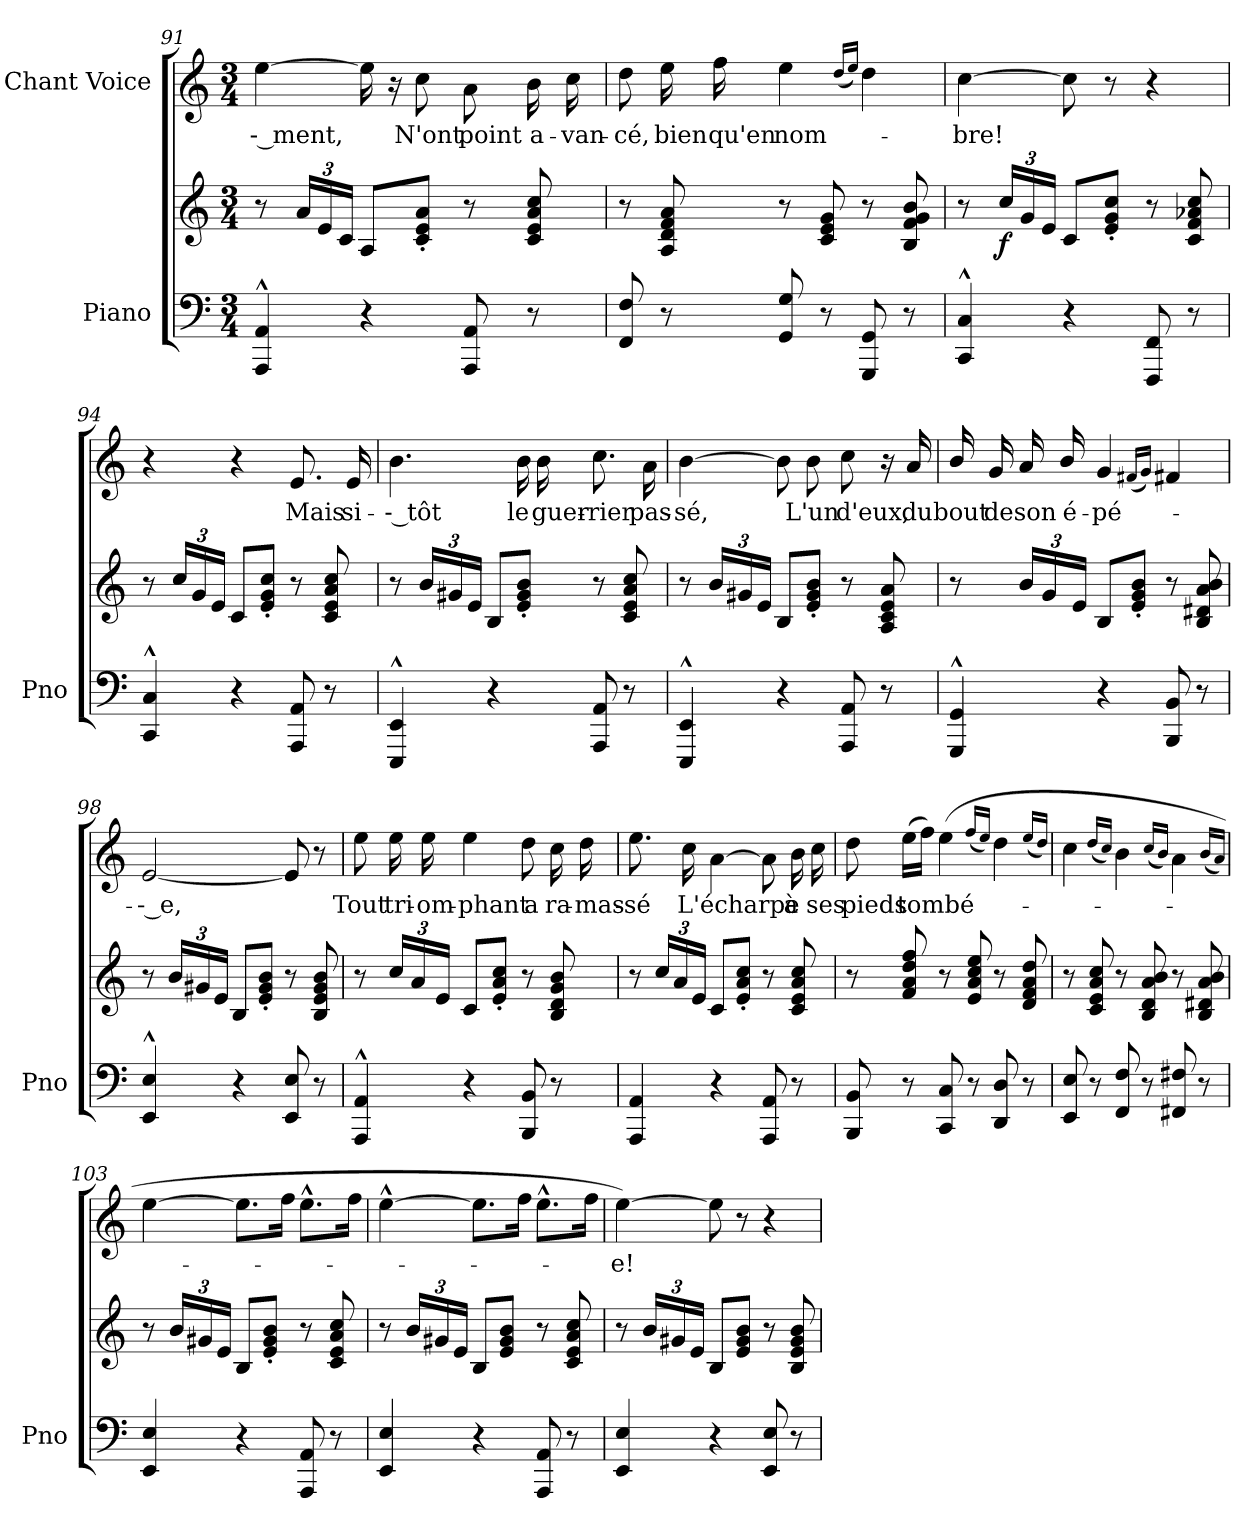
**kern	**kern	**dynam	**kern	**text
*part2	*part2	*part2	*part1	*part1
*staff3	*staff2	*staff2/3	*staff1	*staff1
*I"Piano	*	*	*I"Chant Voice	*
*I'Pno	*	*	*	*
*clefF4	*clefG2	*	*clefG2	*
*k[]	*k[]	*	*k[]	*
*M3/4	*M3/4	*	*M3/4	*
=91	=91	=91	=91	=91
4AAA/^^ 4AA/^^	8r	.	[4ee\	-- ment,
*	*Xbrackettup	*	*	*
.	24a/LL	.	.	.
.	24e/	.	.	.
.	24c/JJ	.	.	.
4r	8A/L	.	16ee\]	.
.	.	.	16r	.
.	8c/' 8e/' 8a/'J	.	8cc\	N'ont
8AAA/ 8AA/	8r	.	8a\	point
8r	8c/ 8e/ 8a/ 8cc/	.	16b\	a-
.	.	.	16cc\	-van-
=92	=92	=92	=92	=92
8FF/ 8F/	8r	.	8dd\	-cé,
8r	8A/ 8d/ 8f/ 8a/	.	16ee\	bien
.	.	.	16ff\	qu'en
8GG/ 8G/	8r	.	4ee\	nom-
8r	8c/ 8e/ 8g/	.	.	.
.	.	.	(16qdd/LL	.
.	.	.	16qee/JJ)	.
8GGG/ 8GG/	8r	.	4dd\	.
8r	8B/ 8f/ 8g/ 8b/	.	.	.
=93	=93	=93	=93	=93
4CC/^^ 4C/^^	8r	.	[4cc\	-bre!
!	!	!LO:DY:b	!	!
.	24cc/LL	f	.	.
.	24g/	.	.	.
.	24e/JJ	.	.	.
4r	8c/L	.	8cc\]	.
.	8e/' 8g/' 8cc/'J	.	8r	.
8FFF/ 8FF/	8r	.	4r	.
8r	8c/ 8f/ 8a-X/ 8cc/	.	.	.
=94	=94	=94	=94	=94
4CC/^^ 4C/^^	8r	.	4r	.
.	24cc/LL	.	.	.
.	24g/	.	.	.
.	24e/JJ	.	.	.
4r	8c/L	.	4r	.
.	8e/' 8g/' 8cc/'J	.	.	.
8AAA/ 8AA/	8r	.	8.e/	Mais
8r	8c/ 8e/ 8a/ 8cc/	.	.	.
.	.	.	16e/	si-
=95	=95	=95	=95	=95
4EEE/^^ 4EE/^^	8r	.	4.b\	-- tôt
.	24b/LL	.	.	.
.	24g#X/	.	.	.
.	24e/JJ	.	.	.
4r	8B/L	.	.	.
.	8e/' 8g#/' 8b/'J	.	16b\	le
.	.	.	16b\	guer-
8AAA/ 8AA/	8r	.	8.cc\	-rier
8r	8c/ 8e/ 8a/ 8cc/	.	.	.
.	.	.	16a\	pas-
=96	=96	=96	=96	=96
4EEE/^^ 4EE/^^	8r	.	[4b\	-sé,
.	24b/LL	.	.	.
.	24g#X/	.	.	.
.	24e/JJ	.	.	.
4r	8B/L	.	8b\]	.
.	8e/' 8g#/' 8b/'J	.	8b\	L'un
8AAA/ 8AA/	8r	.	8cc\	d'eux,
8r	8A/ 8c/ 8e/ 8a/	.	16r	.
.	.	.	16a/	du
=97	=97	=97	=97	=97
4GGG/^^ 4GG/^^	8r	.	16b/	bout
.	.	.	16g/	de
.	24b/LL	.	16a/	son
.	24g/	.	.	.
.	.	.	16b/	é-
.	24e/JJ	.	.	.
4r	8B/L	.	4g/	-pé-
.	8e/' 8g/' 8b/'J	.	.	.
.	.	.	(16qf#X/LL	.
.	.	.	16qg/JJ)	.
8BBB/ 8BB/	8r	.	4f#/	.
8r	8B/ 8d#X/ 8a/ 8b/	.	.	.
=98	=98	=98	=98	=98
4EE/^^ 4E/^^	8r	.	[2e/	-- e,
.	24b/LL	.	.	.
.	24g#X/	.	.	.
.	24e/JJ	.	.	.
4r	8B/L	.	.	.
.	8e/' 8g#/' 8b/'J	.	.	.
8EE/ 8E/	8r	.	8e/]	.
8r	8B/ 8e/ 8g#/ 8b/	.	8r	.
=99	=99	=99	=99	=99
4AAA/^^ 4AA/^^	8r	.	8ee\	Tout
.	24cc/LL	.	16ee\	tri-
.	24a/	.	.	.
.	.	.	16ee\	-om-
.	24e/JJ	.	.	.
4r	8c/L	.	4ee\	-phant
.	8e/' 8a/' 8cc/'J	.	.	.
8BBB/ 8BB/	8r	.	8dd\	a
8r	8B/ 8d/ 8g/ 8b/	.	16cc\	ra-
.	.	.	16dd\	-mas-
=100	=100	=100	=100	=100
4AAA/ 4AA/	8r	.	8.ee\	-sé
.	24cc/LL	.	.	.
.	24a/	.	.	.
.	.	.	16cc\	L'écharpe
.	24e/JJ	.	.	.
4r	8c/L	.	[4a\	.
.	8e/' 8a/' 8cc/'J	.	.	.
8AAA/ 8AA/	8r	.	8a\]	.
8r	8c/ 8e/ 8a/ 8cc/	.	16b\	à
.	.	.	16cc\	ses
=101	=101	=101	=101	=101
8BBB/ 8BB/	8r	.	8dd\	pieds
8r	8f/ 8a/ 8dd/ 8ff/	.	(16ee\LL	tombé-
.	.	.	16ff\JJ)	.
8CC/ 8C/	8r	.	(4ee\	.
8r	8e/ 8a/ 8cc/ 8ee/	.	.	.
.	.	.	(16qff/LL	.
.	.	.	16qee/JJ)	.
8DD/ 8D/	8r	.	4dd\	.
8r	8d/ 8f/ 8a/ 8dd/	.	.	.
.	.	.	(16qee/LL	.
.	.	.	16qdd/JJ)	.
=102	=102	=102	=102	=102
8EE/ 8E/	8r	.	4cc\	.
8r	8c/ 8e/ 8a/ 8cc/	.	.	.
.	.	.	(16qdd/LL	.
.	.	.	16qcc/JJ)	.
8FF/ 8F/	8r	.	4b\	.
8r	8B/ 8d/ 8a/ 8b/	.	.	.
.	.	.	(16qcc/LL	.
.	.	.	16qb/JJ)	.
8FF#X/ 8F#X/	8r	.	4a\	.
8r	8B/ 8d#X/ 8a/ 8b/	.	.	.
.	.	.	(16qb/LL	.
.	.	.	16qa/JJ)	.
=103	=103	=103	=103	=103
4EE/ 4E/	8r	.	[4ee\	.
.	24b/LL	.	.	.
.	24g#X/	.	.	.
.	24e/JJ	.	.	.
4r	8B/L	.	8.ee\L]	.
.	8e/' 8g#/' 8b/'J	.	.	.
.	.	.	16ff\Jk	.
8AAA/ 8AA/	8r	.	8.ee^^\L	.
8r	8c/ 8e/ 8a/ 8cc/	.	.	.
.	.	.	16ff\Jk	.
=104	=104	=104	=104	=104
4EE/ 4E/	8r	.	[4ee^^\	.
.	24b/LL	.	.	.
.	24g#X/	.	.	.
.	24e/JJ	.	.	.
4r	8B/L	.	8.ee\L]	.
.	8e/ 8g#/ 8b/J	.	.	.
.	.	.	16ff\Jk	.
8AAA/ 8AA/	8r	.	8.ee^^\L	.
8r	8c/ 8e/ 8a/ 8cc/	.	.	.
.	.	.	16ff\Jk	.
=105	=105	=105	=105	=105
4EE/ 4E/	8r	.	[4ee\)	-e!
.	24b/LL	.	.	.
.	24g#X/	.	.	.
.	24e/JJ	.	.	.
4r	8B/L	.	8ee\]	.
.	8e/ 8g#/ 8b/J	.	8r	.
8EE/ 8E/	8r	.	4r	.
8r	8B/ 8e/ 8g#/ 8b/	.	.	.
=	=	=	=	=
*-	*-	*-	*-	*-
